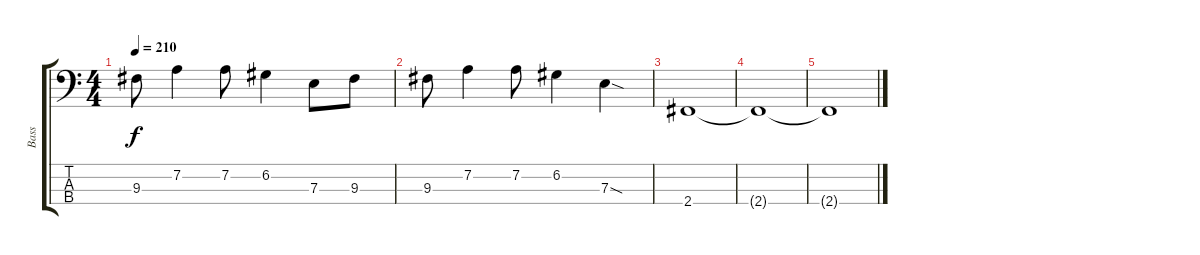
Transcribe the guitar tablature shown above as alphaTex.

\track ("Bass" "Bass") {instrument electricbassfinger}
\staff {score tabs}
\tuning (G2 D2 A1 E1) {hide}
\ts (4 4)
\tempo 210
\clef f4
\ks c
9.3.8{dy f} 7.2.4 7.2.8 6.2.4 7.3.8 9.3.8 |
9.3.8 7.2.4 7.2.8 6.2.4 7.3{sod}.4 |
2.4.1 |
2.4{t}.1 |
2.4{t}.1
